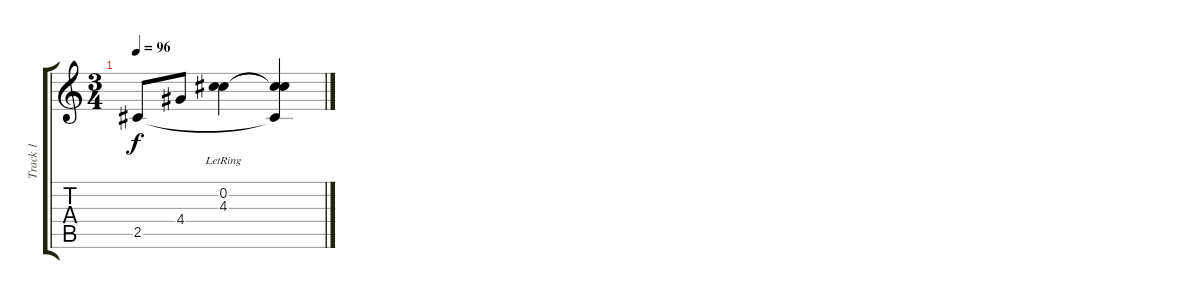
\track ("Track 1" "Track 1") {instrument acousticguitarsteel}
\staff {score tabs}
\tuning (Gb4 Db4 A3 E3 B2 Gb2) {hide}
\ts (3 4)
\tempo 96
\clef g2
\ks c
2.5.8{dy f} 4.4.8 (0.2{lr} 4.3{lr}).4 (0.2{t} 4.3{t} 2.5{t}).4
